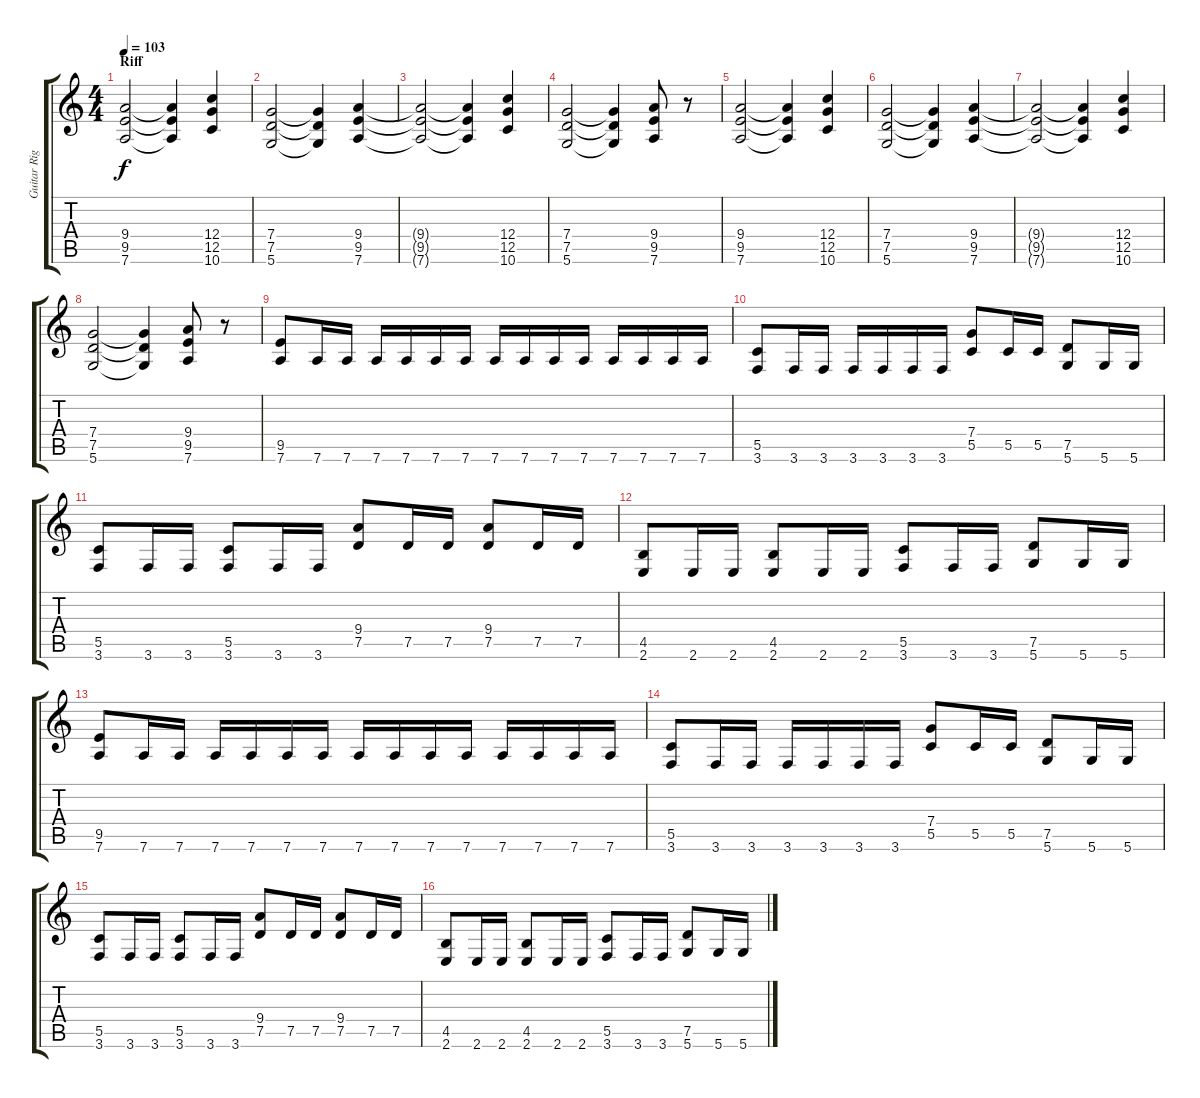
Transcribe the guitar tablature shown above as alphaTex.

\track ("Guitar Right" "Guitar Rig") {instrument distortionguitar}
\staff {score tabs}
\tuning (D4 A3 F3 C3 G2 D2) {hide}
\ts (4 4)
\section ("" "Riff")
\tempo 103
\clef g2
\ks aminor
(9.4 9.5 7.6).2{dy f instrument distortionguitar} (9.4{t} 9.5{t} 7.6{t}).4 (12.4 12.5 10.6).4 |
(7.4 7.5 5.6).2 (7.4{t} 7.5{t} 5.6{t}).4 (9.4 9.5 7.6).4 |
(9.4{t} 9.5{t} 7.6{t}).2 (9.4{t} 9.5{t} 7.6{t}).4 (12.4 12.5 10.6).4 |
(7.4 7.5 5.6).2 (7.4{t} 7.5{t} 5.6{t}).4 (9.4 9.5 7.6).8 r.8 |
(9.4 9.5 7.6).2 (9.4{t} 9.5{t} 7.6{t}).4 (12.4 12.5 10.6).4 |
(7.4 7.5 5.6).2 (7.4{t} 7.5{t} 5.6{t}).4 (9.4 9.5 7.6).4 |
(9.4{t} 9.5{t} 7.6{t}).2 (9.4{t} 9.5{t} 7.6{t}).4 (12.4 12.5 10.6).4 |
(7.4 7.5 5.6).2 (7.4{t} 7.5{t} 5.6{t}).4 (9.4 9.5 7.6).8 r.8 |
(9.5 7.6).8 7.6.16 7.6.16 7.6.16 7.6.16 7.6.16 7.6.16 7.6.16 7.6.16 7.6.16 7.6.16 7.6.16 7.6.16 7.6.16 7.6.16 |
(5.5 3.6).8 3.6.16 3.6.16 3.6.16 3.6.16 3.6.16 3.6.16 (7.4 5.5).8 5.5.16 5.5.16 (7.5 5.6).8 5.6.16 5.6.16 |
(5.5 3.6).8 3.6.16 3.6.16 (5.5 3.6).8 3.6.16 3.6.16 (9.4 7.5).8 7.5.16 7.5.16 (9.4 7.5).8 7.5.16 7.5.16 |
(4.5 2.6).8 2.6.16 2.6.16 (4.5 2.6).8 2.6.16 2.6.16 (5.5 3.6).8 3.6.16 3.6.16 (7.5 5.6).8 5.6.16 5.6.16 |
(9.5 7.6).8 7.6.16 7.6.16 7.6.16 7.6.16 7.6.16 7.6.16 7.6.16 7.6.16 7.6.16 7.6.16 7.6.16 7.6.16 7.6.16 7.6.16 |
(5.5 3.6).8 3.6.16 3.6.16 3.6.16 3.6.16 3.6.16 3.6.16 (7.4 5.5).8 5.5.16 5.5.16 (7.5 5.6).8 5.6.16 5.6.16 |
(5.5 3.6).8 3.6.16 3.6.16 (5.5 3.6).8 3.6.16 3.6.16 (9.4 7.5).8 7.5.16 7.5.16 (9.4 7.5).8 7.5.16 7.5.16 |
(4.5 2.6).8 2.6.16 2.6.16 (4.5 2.6).8 2.6.16 2.6.16 (5.5 3.6).8 3.6.16 3.6.16 (7.5 5.6).8 5.6.16 5.6.16
